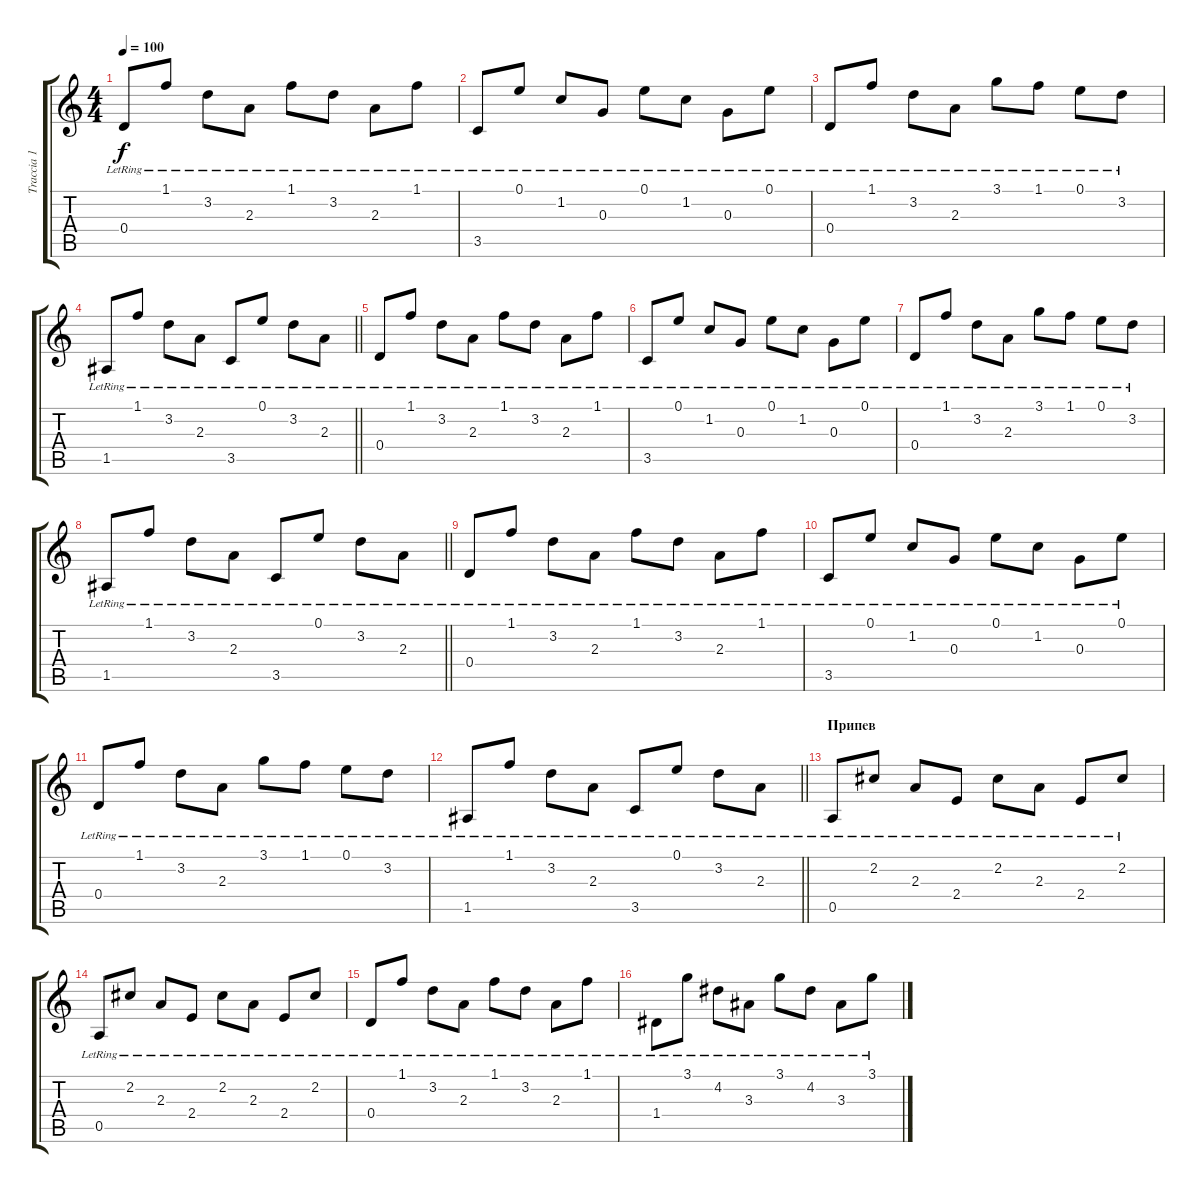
\track ("Traccia 1" "Traccia 1") {instrument electricguitarclean}
\staff {score tabs}
\tuning (E4 B3 G3 D3 A2 E2) {hide}
\ts (4 4)
\tempo 100
\clef g2
\ks c
0.4{lr}.8{dy f} 1.1{lr}.8 3.2{lr}.8 2.3{lr}.8 1.1{lr}.8 3.2{lr}.8 2.3{lr}.8 1.1{lr}.8 |
3.5{lr}.8 0.1{lr}.8 1.2{lr}.8 0.3{lr}.8 0.1{lr}.8 1.2{lr}.8 0.3{lr}.8 0.1{lr}.8 |
0.4{lr}.8 1.1{lr}.8 3.2{lr}.8 2.3{lr}.8 3.1{lr}.8 1.1{lr}.8 0.1{lr}.8 3.2{lr}.8 |
\barLineRight lightlight
1.5{lr}.8 1.1{lr}.8 3.2{lr}.8 2.3{lr}.8 3.5{lr}.8 0.1{lr}.8 3.2{lr}.8 2.3{lr}.8 |
0.4{lr}.8 1.1{lr}.8 3.2{lr}.8 2.3{lr}.8 1.1{lr}.8 3.2{lr}.8 2.3{lr}.8 1.1{lr}.8 |
3.5{lr}.8 0.1{lr}.8 1.2{lr}.8 0.3{lr}.8 0.1{lr}.8 1.2{lr}.8 0.3{lr}.8 0.1{lr}.8 |
0.4{lr}.8 1.1{lr}.8 3.2{lr}.8 2.3{lr}.8 3.1{lr}.8 1.1{lr}.8 0.1{lr}.8 3.2{lr}.8 |
\barLineRight lightlight
1.5{lr}.8 1.1{lr}.8 3.2{lr}.8 2.3{lr}.8 3.5{lr}.8 0.1{lr}.8 3.2{lr}.8 2.3{lr}.8 |
0.4{lr}.8 1.1{lr}.8 3.2{lr}.8 2.3{lr}.8 1.1{lr}.8 3.2{lr}.8 2.3{lr}.8 1.1{lr}.8 |
3.5{lr}.8 0.1{lr}.8 1.2{lr}.8 0.3{lr}.8 0.1{lr}.8 1.2{lr}.8 0.3{lr}.8 0.1{lr}.8 |
0.4{lr}.8 1.1{lr}.8 3.2{lr}.8 2.3{lr}.8 3.1{lr}.8 1.1{lr}.8 0.1{lr}.8 3.2{lr}.8 |
\barLineRight lightlight
1.5{lr}.8 1.1{lr}.8 3.2{lr}.8 2.3{lr}.8 3.5{lr}.8 0.1{lr}.8 3.2{lr}.8 2.3{lr}.8 |
\section ("" "Припев")
0.5{lr}.8 2.2{lr}.8 2.3{lr}.8 2.4{lr}.8 2.2{lr}.8 2.3{lr}.8 2.4{lr}.8 2.2{lr}.8 |
0.5{lr}.8 2.2{lr}.8 2.3{lr}.8 2.4{lr}.8 2.2{lr}.8 2.3{lr}.8 2.4{lr}.8 2.2{lr}.8 |
0.4{lr}.8 1.1{lr}.8 3.2{lr}.8 2.3{lr}.8 1.1{lr}.8 3.2{lr}.8 2.3{lr}.8 1.1{lr}.8 |
1.4{lr}.8 3.1{lr}.8 4.2{lr}.8 3.3{lr}.8 3.1{lr}.8 4.2{lr}.8 3.3{lr}.8 3.1{lr}.8
